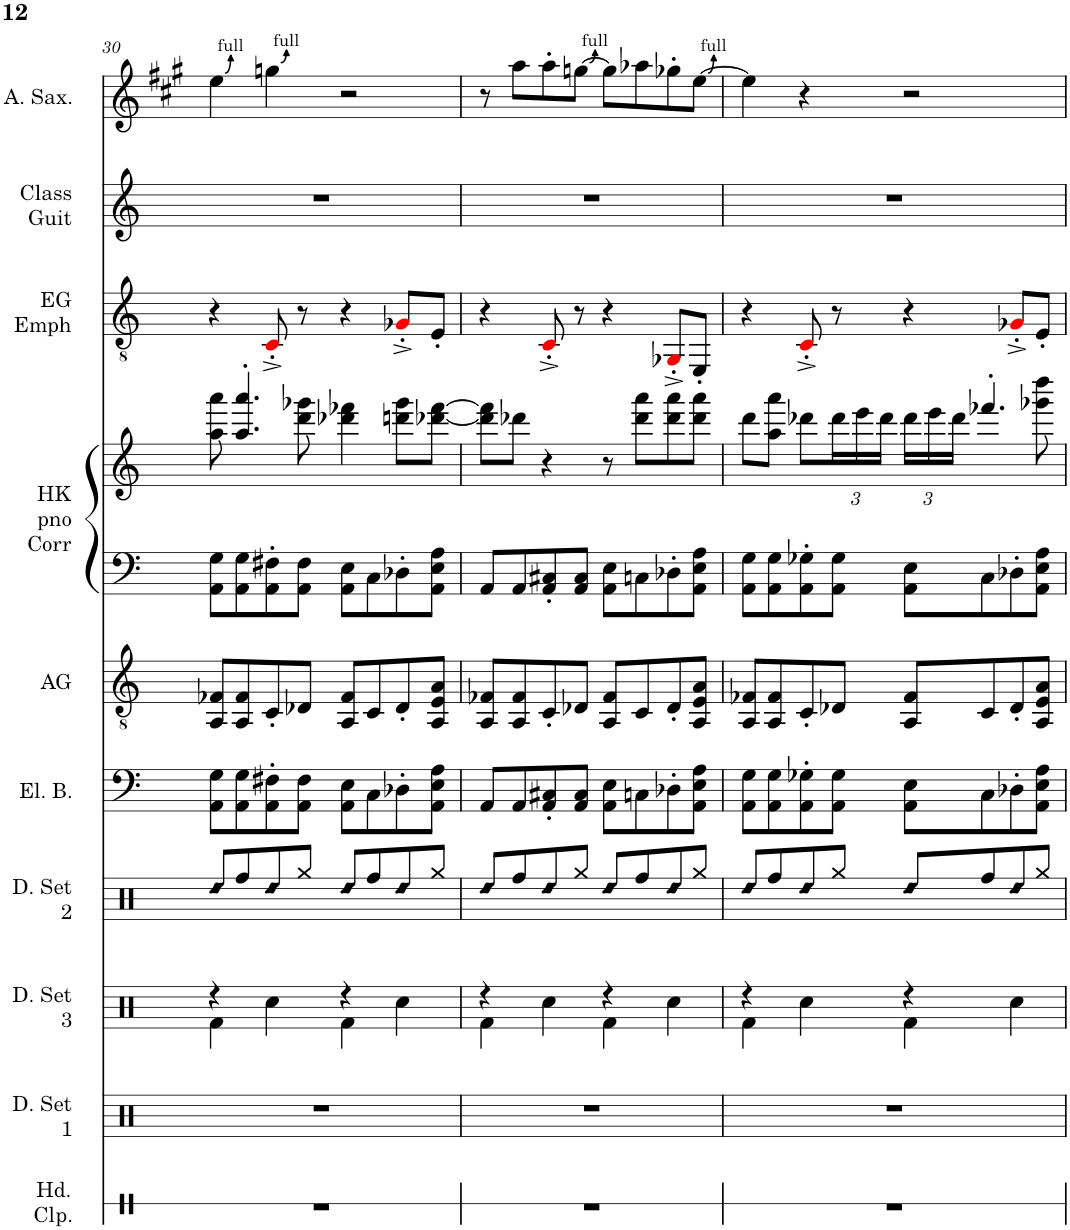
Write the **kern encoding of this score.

**kern	**kern	**kern	**kern	**kern	**kern	**kern	**kern	**kern	**kern	**kern
*part10	*part9	*part8	*part7	*part6	*part5	*part4	*part4	*part3	*part2	*part1
*staff11	*staff10	*staff9	*staff8	*staff7	*staff6	*staff5	*staff4	*staff3	*staff2	*staff1
*I"Hd.  Clp	*I"D. Set 1	*I"D. Set 3	*I"D. Set 2	*I"El. B.	*I"AG	*I"HK pno Corr	*	*I"EG Emph	*I"Class Guit	*I"A. Sax.
*I'Hd.  Clp.	*I'D. Set 1	*I'D. Set 3	*I'D. Set 2	*I'El. B.	*I'AG	*I'HK pno Corr	*	*I'EG Emph	*I'Class Guit	*I'A. Sax.
!!LO:PB:g=z
*clefX	*clefX	*clefX	*clefX	*clefF4	*clefGv2	*clefF4	*clefG2	*clefGv2	*clefG2	*clefG2
*	*	*	*	*Trd7c12	*	*	*	*	*	*Trd5c9
*k[]	*k[]	*k[]	*k[]	*k[]	*k[]	*k[]	*k[]	*k[]	*k[]	*k[f#c#g#]
*M4/4	*M4/4	*M4/4	*M4/4	*M4/4	*M4/4	*M4/4	*M4/4	*M4/4	*M4/4	*M4/4
=30	=30	=30	=30	=30	=30	=30	=30	=30	=30	=30
*	*	*^	*	*	*	*	*	*	*	*
!	!	!	!	!LO:N:head=diamond	!	!	!	!	!	!	!
*	*	*	*	*	*	*	*	*^	*	*	*
1r	1r	4r	4Rf\	8Rdd/L	8AA\ 8G\L	8AA/ 8F-X/L	8AA\ 8G\L	8aa\ 8aaa\	4.ryy	4r	1r	4ee\
.	.	.	.	8Rff/	8AA\ 8G\	8AA/ 8F-/	8AA\ 8G\	4.aa/' 4.aaa/'	.	.	.	.
!	!	!	!	!LO:N:head=diamond	!	!	!	!	!	!	!	!
.	.	4Rcc\	4ryy	8Rdd/	8AA\' 8F#X\'	8C'/	8AA\' 8F#X\'	.	.	8C'^i/	.	4ggn\
.	.	.	.	8Rgg/J	8AA\ 8F#\J	8D-X/J	8AA\ 8F#\J	.	8ddd\ 8ggg-X\	8r	.	.
!	!	!	!	!LO:N:head=diamond	!	!	!	!	!	!	!	!
.	.	4r	4Rf\	8Rdd/L	8AA\ 8E\L	8AA/ 8F-/L	8AA\ 8E\L	4ddd-X\ 4fff-X\	2ryy	4r	.	2r
.	.	.	.	8Rff/	8C\	8C/	8C\	.	.	.	.	.
!	!	!	!	!LO:N:head=diamond	!	!	!	!	!	!	!	!
.	.	4Rcc\	4ryy	8Rdd/	8D-X'\	8D-'/	8D-X'\	8dddn\ 8ggg-\L	.	8G-X'^i/L	.	.
.	.	.	.	8Rgg/J	8AA\ 8E\ 8A\J	8AA/ 8E/ 8A/J	8AA\ 8E\ 8A\J	[8ddd-X\ [8fff-\J	.	8E'/J	.	.
*	*	*	*	*	*	*	*	*v	*v	*	*	*
=31	=31	=31	=31	=31	=31	=31	=31	=31	=31	=31	=31
!	!	!	!	!LO:N:head=diamond	!	!	!	!	!	!	!
1r	1r	4r	4Rf\	8Rdd/L	8AA/L	8AA/ 8F-X/L	8AA/L	8ddd-\] 8fff-\]L	4r	1r	8r
.	.	.	.	8Rff/	8AA/	8AA/ 8F-/	8AA/	8ddd-X\J	.	.	8aa\L
!	!	!	!	!LO:N:head=diamond	!	!	!	!	!	!	!
.	.	4Rcc\	4ryy	8Rdd/	8AA/' 8C#X/'	8C'/	8AA/' 8C#X/'	4r	8C'^i/	.	8aa'\
.	.	.	.	8Rgg/J	8AA/ 8C#/J	8D-X/J	8AA/ 8C#/J	.	8r	.	[8ggn\J
!	!	!	!	!LO:N:head=diamond	!	!	!	!	!	!	!
.	.	4r	4Rf\	8Rdd/L	8AA\ 8E\L	8AA/ 8F-/L	8AA\ 8E\L	8r	4r	.	8gg\L]
.	.	.	.	8Rff/	8Cn\	8C/	8Cn\	8ddd-\ 8aaa\L	.	.	8aa-X\
!	!	!	!	!LO:N:head=diamond	!	!	!	!	!	!	!
.	.	4Rcc\	4ryy	8Rdd/	8D-X'\	8D-'/	8D-X'\	8ddd-\ 8aaa\	8GG-X'^i/L	.	8gg-X'\
.	.	.	.	8Rgg/J	8AA\ 8E\ 8A\J	8AA/ 8E/ 8A/J	8AA\ 8E\ 8A\J	8ddd-\ 8aaa\J	8EE'/J	.	[8ee\J
=32	=32	=32	=32	=32	=32	=32	=32	=32	=32	=32	=32
!	!	!	!	!LO:N:head=diamond	!	!	!	!	!	!	!
*	*	*	*	*	*	*	*	*^	*	*	*
1r	1r	4r	4Rf\	8Rdd/L	8AA\ 8G\L	8AA/ 8F-X/L	8AA\ 8G\L	8ddd\L	2..ryy	4r	1r	4ee\]
.	.	.	.	8Rff/	8AA\ 8G\	8AA/ 8F-/	8AA\ 8G\	8aa\ 8aaa\J	.	.	.	.
!	!	!	!	!LO:N:head=diamond	!	!	!	!	!	!	!	!
.	.	4Rcc\	4ryy	8Rdd/	8AA\' 8G-X\'	8C'/	8AA\' 8G-X\'	8ddd-X\L	.	8C'^i/	.	4r
*	*	*	*	*	*	*	*	*Xbrackettup	*	*	*	*
.	.	.	.	8Rgg/J	8AA\ 8G-\J	8D-X/J	8AA\ 8G-\J	24ddd-\L	.	8r	.	.
.	.	.	.	.	.	.	.	24eee\	.	.	.	.
.	.	.	.	.	.	.	.	24ddd-\JJ	.	.	.	.
!	!	!	!	!LO:N:head=diamond	!	!	!	!	!	!	!	!
.	.	4r	4Rf\	8Rdd/L	8AA\ 8E\L	8AA/ 8F-/L	8AA\ 8E\L	24ddd-\LL	.	4r	.	2r
.	.	.	.	.	.	.	.	24eee\	.	.	.	.
.	.	.	.	.	.	.	.	24ddd-\JJ	.	.	.	.
.	.	.	.	8Rff/	8C\	8C/	8C\	4.fff-X'/	.	.	.	.
!	!	!	!	!LO:N:head=diamond	!	!	!	!	!	!	!	!
.	.	4Rcc\	4ryy	8Rdd/	8D-X'\	8D-'/	8D-X'\	.	.	8G-X'^i/L	.	.
.	.	.	.	8Rgg/J	8AA\ 8E\ 8A\J	8AA/ 8E/ 8A/J	8AA\ 8E\ 8A\J	.	8ggg-X\ 8dddd\	8E'/J	.	.
*	*	*v	*v	*	*	*	*	*v	*v	*	*	*
=	=	=	=	=	=	=	=	=	=	=
*-	*-	*-	*-	*-	*-	*-	*-	*-	*-	*-
